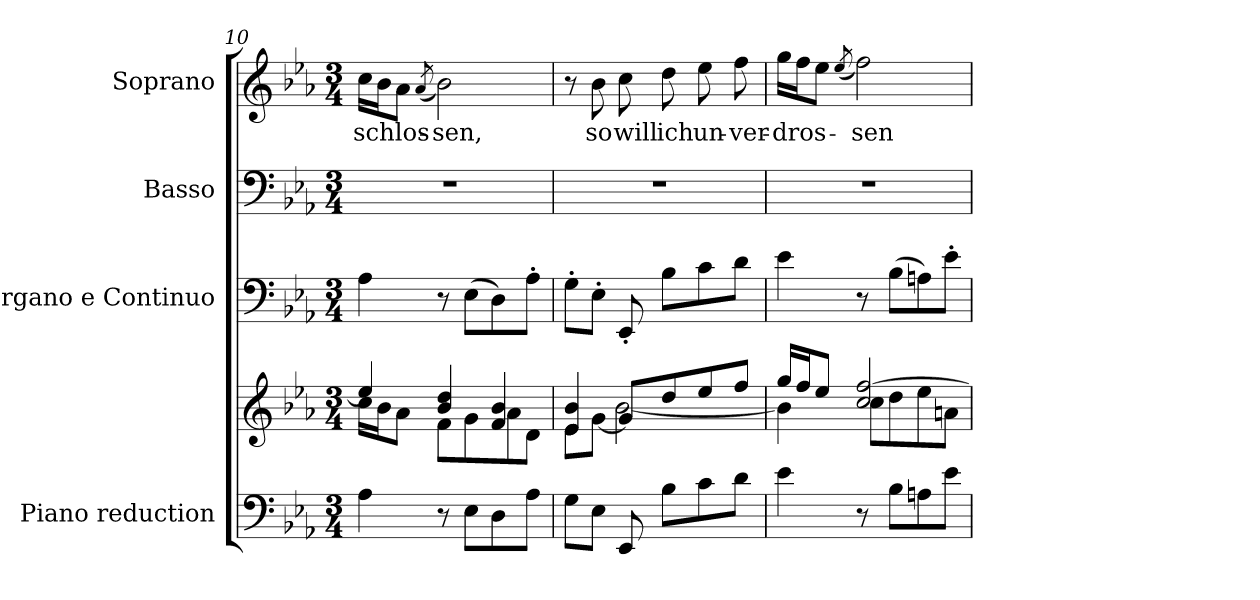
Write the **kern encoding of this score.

**kern	**kern	**kern	**kern	**kern	**text
*part4	*part4	*part3	*part2	*part1	*part1
*staff5	*staff4	*staff3	*staff2	*staff1	*staff1
*I"Piano reduction	*	*I"Organo e Continuo	*I"Basso	*I"Soprano	*
*I'Pno	*	*	*	*	*
*clefF4	*clefG2	*clefF4	*clefF4	*clefG2	*
*k[b-e-a-]	*k[b-e-a-]	*k[b-e-a-]	*k[b-e-a-]	*k[b-e-a-]	*
*M3/4	*M3/4	*M3/4	*M3/4	*M3/4	*
=10	=10	=10	=10	=10	=10
*	*^	*	*	*	*
!	!	!	!	!	!	!LO:LY:b
4A-\	4ee-/]	16cc\LL	4A-\	2.r	16cc\LL	-schlos-
.	.	16b-\J	.	.	16b-\J	.
.	.	8a-\J	.	.	8a-\J	.
.	.	.	.	.	(<8qa-/	.
!	!	!	!	!	!	!LO:LY:b
8r	4b-/ 4dd/	8f\L	8r	.	2b-\)	-sen,
8E-\L	.	8g\	(>8E-\L	.	.	.
8D\	4f/ 4b-/	8a-\	8D\)	.	.	.
8A-\J	.	8d\J	8A-'\J	.	.	.
=11	=11	=11	=11	=11	=11	=11
8G\L	4e-/ 4b-/	8e-\L	8G'\L	2.r	8r	.
!	!	!	!	!	!	!LO:LY:b
8E-\J	.	[8g\J	8E-'\J	.	8b-\	so
!	!	!	!	!	!	!LO:LY:b
8EE-/	8g/L]	[2b-\	8EE-'/	.	8cc\	will
!	!	!	!	!	!	!LO:LY:b
8B-\L	8dd/	.	8B-\L	.	8dd\	ich
!	!	!	!	!	!	!LO:LY:b
8c\	8ee-/	.	8c\	.	8ee-\	un-
!	!	!	!	!	!	!LO:LY:b
8d\J	8ff/J	.	8d\J	.	8ff\	-ver-
=12	=12	=12	=12	=12	=12	=12
!	!	!	!	!	!	!LO:LY:b
4e-\	16gg/LL	4b-\]	4e-\	2.r	16gg\LL	-dros-
.	16ff/J	.	.	.	16ff\J	.
.	8ee-/J	.	.	.	8ee-\J	.
.	.	.	.	.	(<8qee-/	.
!	!	!	!	!	!	!LO:LY:b
8r	2cc/ [2ff/	8cc\L	8r	.	2ff\)	-sen
8B-\L	.	8dd\	(>8B-\L	.	.	.
8An\	.	8ee-\	8An\)	.	.	.
8e-\J	.	8an\J	8e-'\J	.	.	.
*	*v	*v	*	*	*	*
=	=	=	=	=	=
*-	*-	*-	*-	*-	*-
